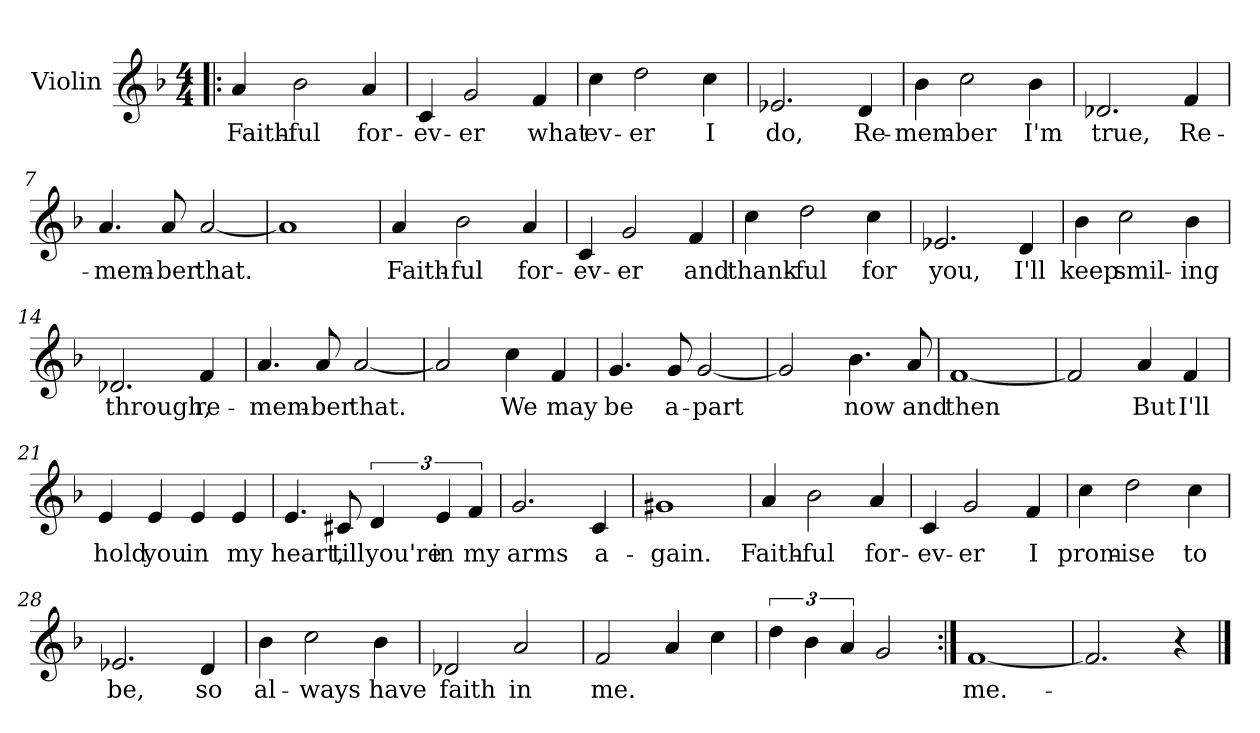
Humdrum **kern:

**kern	**text
*part1	*part1
*staff1	*staff1
*I"Violin	*
*I'Vln	*
*clefG2	*
*k[b-]	*
*F:	*
*M4/4	*
=1!|:	=1!|:
4a/	Faith-
2b-\	-ful
4a/	for-
=2	=2
4c/	-ev-
2g/	-er
4f/	what
=3	=3
4cc\	ev-
2dd\	-er
4cc\	I
=4	=4
2.e-X/	do,
4d/	Re-
!!LO:LB:g=z
=5	=5
4b-\	-mem-
2cc\	-ber
4b-\	I'm
=6	=6
2.d-X/	true,
4f/	Re-
=7	=7
4.a/	-mem-
8a/	-ber
[2a/	that.
=8	=8
1a]	.
!!LO:LB:g=z
=9	=9
4a/	Faith-
2b-\	-ful
4a/	for-
=10	=10
4c/	-ev-
2g/	-er
4f/	and
=11	=11
4cc\	thank-
2dd\	-ful
4cc\	for
=12	=12
2.e-X/	you,
4d/	I'll
!!LO:LB:g=z
=13	=13
4b-\	keep
2cc\	smil-
4b-\	-ing
=14	=14
2.d-X/	through,
4f/	re-
=15	=15
4.a/	-mem-
8a/	-ber
[2a/	that.
=16	=16
2a/]	.
4cc\	We
4f/	may
!!LO:LB:g=z
=17	=17
4.g/	be
8g/	a-
[2g/	-part
=18	=18
2g/]	.
4.b-\	now
8a/	and
=19	=19
[1f	then
=20	=20
2f/]	.
4a/	But
4f/	I'll
!!LO:LB:g=z
=21	=21
4e/	hold
4e/	you
4e/	in
4e/	my
=22	=22
4.e/	heart,
8c#X/	till
6d/	you're
6e/	in
6f/	my
=23	=23
2.g/	arms
4c/	a-
=24	=24
1g#X	-gain.
!!LO:LB:g=z
=25	=25
4a/	Faith-
2b-\	-ful
4a/	for-
=26	=26
4c/	-ev-
2g/	-er
4f/	I
=27	=27
4cc\	prom-
2dd\	-ise
4cc\	to
=28	=28
2.e-X/	be,
4d/	so
!!LO:LB:g=z
=29	=29
4b-\	al-
2cc\	-ways
4b-\	have
=30	=30
2d-X/	faith
2a/	in
=31	=31
2f/	me.
4a/	.
4cc\	.
=32	=32
6dd\	.
6b-\	.
6a/	.
2g/	.
=33:|!	=33:|!
[1f	me.-
=34	=34
2.f/]	.
4r	.
==	==
*-	*-
